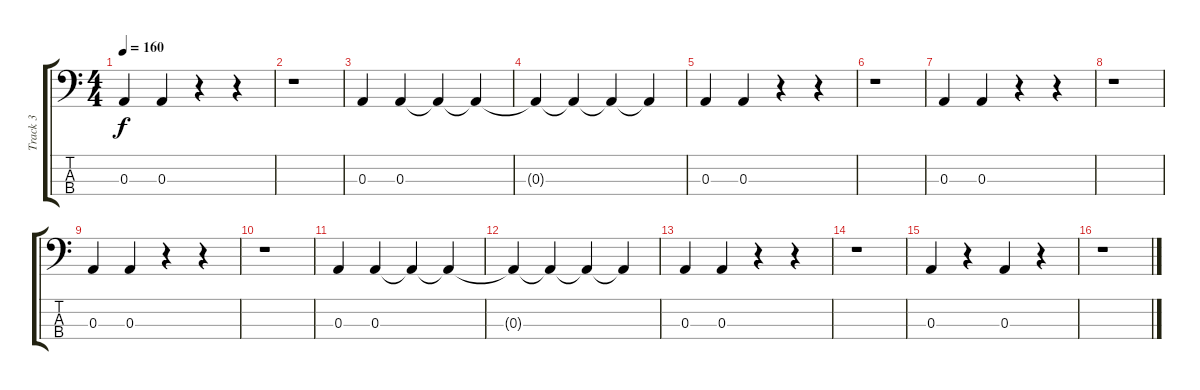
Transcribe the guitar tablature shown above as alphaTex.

\track ("Track 3" "Track 3") {instrument electricbasspick}
\staff {score tabs}
\tuning (G2 D2 A1 E1) {hide}
\ts (4 4)
\tempo 160
\clef f4
\ks c
0.3.4{dy f} 0.3.4 r.4 r.4 |
r.1 |
0.3.4 0.3.4 0.3{t}.4 0.3{t}.4 |
0.3{t}.4 0.3{t}.4 0.3{t}.4 0.3{t}.4 |
0.3.4 0.3.4 r.4 r.4 |
r.1 |
0.3.4 0.3.4 r.4 r.4 |
r.1 |
0.3.4 0.3.4 r.4 r.4 |
r.1 |
0.3.4 0.3.4 0.3{t}.4 0.3{t}.4 |
0.3{t}.4 0.3{t}.4 0.3{t}.4 0.3{t}.4 |
0.3.4 0.3.4 r.4 r.4 |
r.1 |
0.3.4 r.4 0.3.4 r.4 |
r.1
